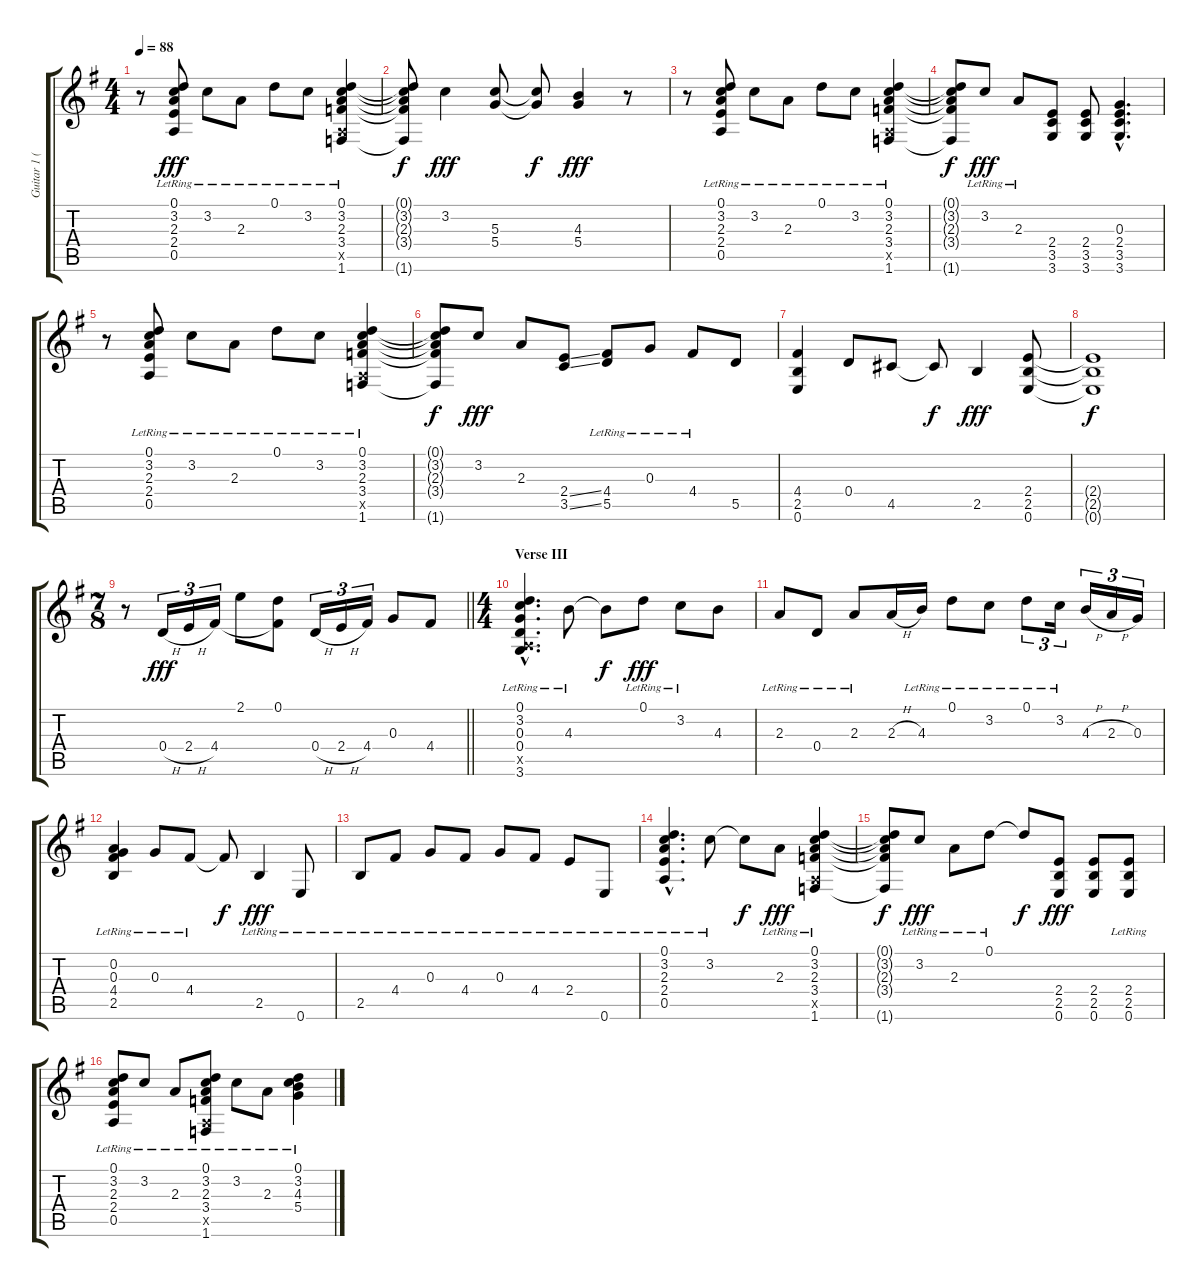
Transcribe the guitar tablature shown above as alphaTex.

\track ("Guitar 1 (acc. /w alternate tuning)" "Guitar 1 (") {instrument acousticguitarsteel}
\staff {score tabs}
\tuning (D4 A3 G3 D3 A2 E2) {hide}
\ts (4 4)
\tempo 88
\clef g2
\ks g
r.8{dy fff} (0.1{lr} 3.2{lr} 2.3{lr} 2.4{lr} 0.5{lr}).8 3.2{lr}.8 2.3{lr}.8 0.1{lr}.8 3.2{lr}.8 (0.1{lr} 3.2{lr} 2.3{lr} 3.4{lr} 0.5{x} 1.6{lr}).4 |
(0.1{t} 3.2{t} 2.3{t} 3.4{t} 1.6{t}).8{dy f} 3.2.4{dy fff} (5.3 5.4).8 (5.3{t} 5.4{t}).8{dy f} (4.3 5.4).4{dy fff} r.8 |
r.8 (0.1{lr} 3.2{lr} 2.3{lr} 2.4{lr} 0.5{lr}).8 3.2{lr}.8 2.3{lr}.8 0.1{lr}.8 3.2{lr}.8 (0.1{lr} 3.2{lr} 2.3{lr} 3.4{lr} 0.5{x} 1.6{lr}).4 |
(0.1{t} 3.2{t} 2.3{t} 3.4{t} 1.6{t}).8{dy f} 3.2{lr}.8{dy fff} 2.3{lr}.8 (2.4 3.5 3.6).8 (2.4 3.5 3.6).8 (0.3{hac} 2.4{hac} 3.5{hac} 3.6{hac}).4{d} |
r.8 (0.1{lr} 3.2{lr} 2.3{lr} 2.4{lr} 0.5{lr}).8 3.2{lr}.8 2.3{lr}.8 0.1{lr}.8 3.2{lr}.8 (0.1{lr} 3.2{lr} 2.3{lr} 3.4{lr} 0.5{x} 1.6{lr}).4 |
(0.1{t} 3.2{t} 2.3{t} 3.4{t} 1.6{t}).8{dy f} 3.2.8{dy fff} 2.3.8 (2.4{ss} 3.5{ss}).8 (4.4{lr} 5.5{lr}).8 0.3{lr}.8 4.4{lr}.8 5.5.8 |
(4.4 2.5 0.6).4 0.4.8 4.5.8 4.5{t}.8{dy f} 2.5.4{dy fff} (2.4 2.5 0.6).8 |
(2.4{t} 2.5{t} 0.6{t}).1{dy f} |
\ts (7 8)
\barLineRight lightlight
r.8 0.4{h}.16{tu (3 2) dy fff} 2.4{h}.16{tu (3 2)} 4.4.16{tu (3 2)} 2.1.8 (0.1 4.4{t}).8 0.4{h}.16{tu (3 2)} 2.4{h}.16{tu (3 2)} 4.4.16{tu (3 2)} 0.3.8 4.4.8 |
\ts (4 4)
\section ("" "Verse III")
(0.1{hac lr} 3.2{hac lr} 0.3{hac lr} 0.4{hac lr} 0.5{hac x} 3.6{hac lr}).4{d} 4.3{lr}.8 4.3{t}.8{dy f} 0.1{lr}.8{dy fff} 3.2{lr}.8 4.3.8 |
2.3{lr}.8 0.4{lr}.8 2.3{lr}.8 2.3{h}.16 4.3{lr}.16 0.1{lr}.8 3.2{lr}.8 0.1{lr}.8{tu (3 2)} 3.2{lr}.16{tu (3 2)} 4.3{h}.16{tu (3 2)} 2.3{h}.16{tu (3 2)} 0.3.16{tu (3 2)} |
(0.2{lr} 0.3{lr} 4.4{lr} 2.5{lr}).4 0.3{lr}.8 4.4{lr}.8 4.4{t}.8{dy f} 2.5{lr}.4{dy fff} 0.6{lr}.8 |
2.5{lr}.8 4.4{lr}.8 0.3{lr}.8 4.4{lr}.8 0.3{lr}.8 4.4{lr}.8 2.4{lr}.8 0.6{lr}.8 |
(0.1{hac lr} 3.2{hac lr} 2.3{hac lr} 2.4{hac lr} 0.5{hac lr}).4{d} 3.2{lr}.8 3.2{t}.8{dy f} 2.3{lr}.8{dy fff} (0.1{lr} 3.2{lr} 2.3{lr} 3.4{lr} 0.5{x} 1.6{lr}).4 |
(0.1{t} 3.2{t} 2.3{t} 3.4{t} 1.6{t}).8{dy f} 3.2{lr}.8{dy fff} 2.3{lr}.8 0.1{lr}.8 0.1{t}.8{dy f} (2.4 2.5 0.6).8{dy fff} (2.4 2.5 0.6).8 (2.4{lr} 2.5{lr} 0.6{lr}).8 |
(0.1{lr} 3.2{lr} 2.3{lr} 2.4{lr} 0.5{lr}).8 3.2{lr}.8 2.3{lr}.8 (0.1{lr} 3.2{lr} 2.3{lr} 3.4{lr} 0.5{x} 1.6{lr}).8 3.2{lr}.8 2.3{lr}.8 (0.1{lr} 3.2{lr} 4.3{lr} 5.4{lr}).4
